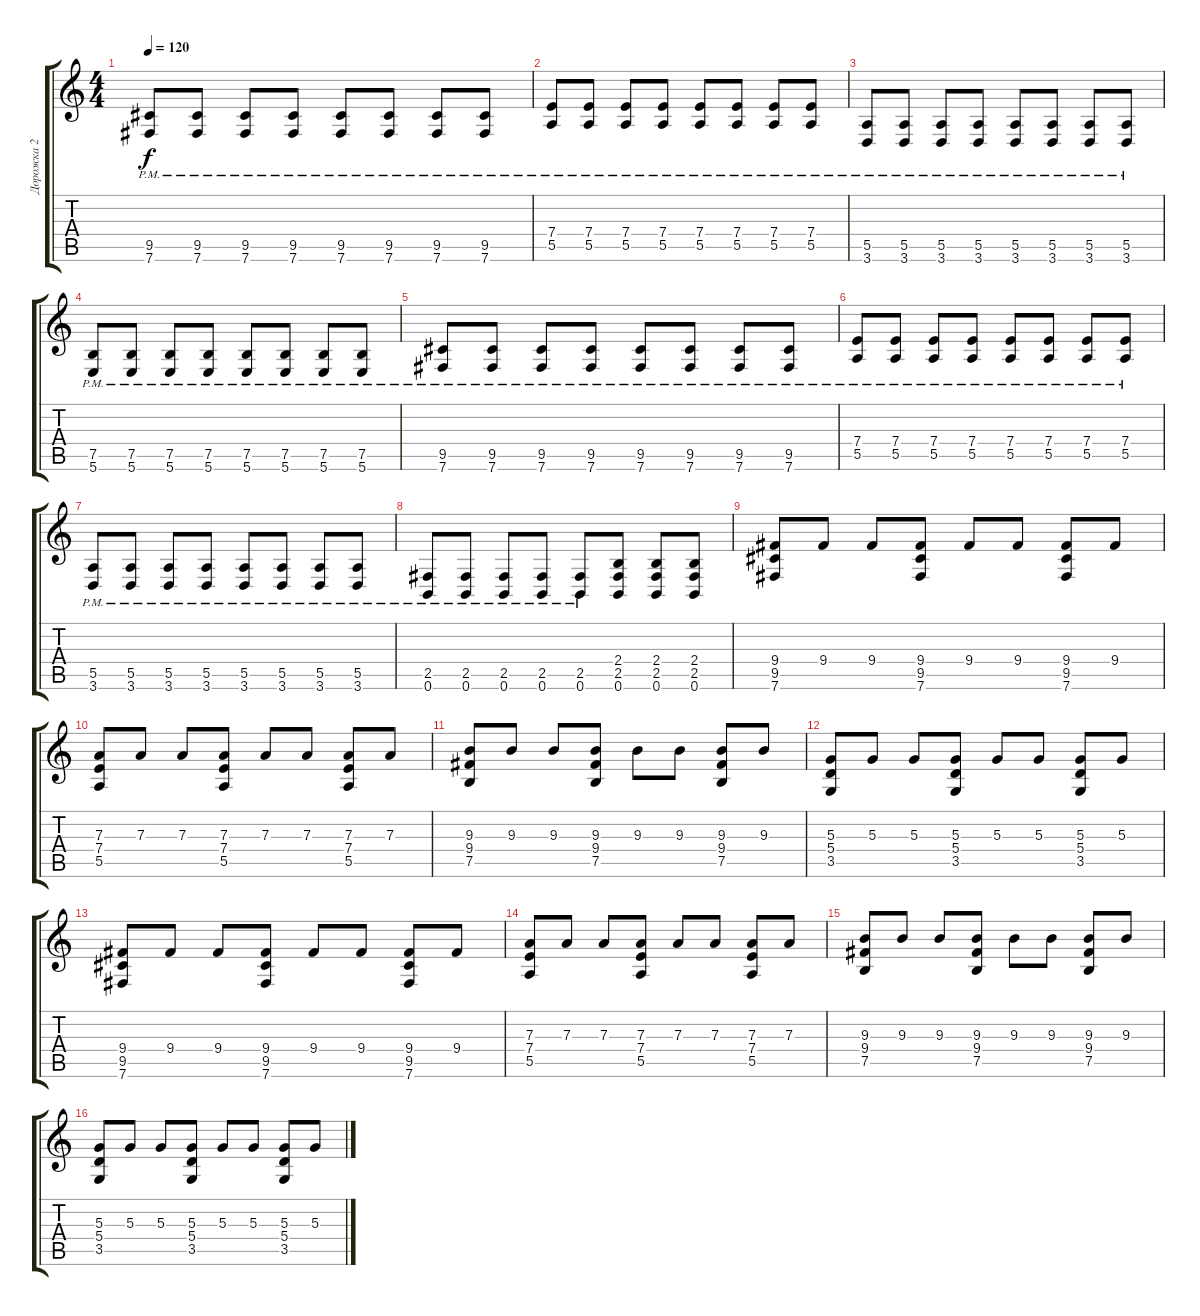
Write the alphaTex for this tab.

\track ("Дорожка 2" "Дорожка 2") {instrument distortionguitar}
\staff {score tabs}
\tuning (B3 Gb3 D3 A2 E2 B1) {hide}
\ts (4 4)
\tempo 120
\clef g2
\ks c
(9.5{pm} 7.6{pm}).8{dy f} (9.5{pm} 7.6{pm}).8 (9.5{pm} 7.6{pm}).8 (9.5{pm} 7.6{pm}).8 (9.5{pm} 7.6{pm}).8 (9.5{pm} 7.6{pm}).8 (9.5{pm} 7.6{pm}).8 (9.5{pm} 7.6{pm}).8 |
(7.4{pm} 5.5{pm}).8 (7.4{pm} 5.5{pm}).8 (7.4{pm} 5.5{pm}).8 (7.4{pm} 5.5{pm}).8 (7.4{pm} 5.5{pm}).8 (7.4{pm} 5.5{pm}).8 (7.4{pm} 5.5{pm}).8 (7.4{pm} 5.5{pm}).8 |
(5.5{pm} 3.6{pm}).8 (5.5{pm} 3.6{pm}).8 (5.5{pm} 3.6{pm}).8 (5.5{pm} 3.6{pm}).8 (5.5{pm} 3.6{pm}).8 (5.5{pm} 3.6{pm}).8 (5.5{pm} 3.6{pm}).8 (5.5{pm} 3.6{pm}).8 |
(7.5{pm} 5.6{pm}).8 (7.5{pm} 5.6{pm}).8 (7.5{pm} 5.6{pm}).8 (7.5{pm} 5.6{pm}).8 (7.5{pm} 5.6{pm}).8 (7.5{pm} 5.6{pm}).8 (7.5{pm} 5.6{pm}).8 (7.5{pm} 5.6{pm}).8 |
(9.5{pm} 7.6{pm}).8 (9.5{pm} 7.6{pm}).8 (9.5{pm} 7.6{pm}).8 (9.5{pm} 7.6{pm}).8 (9.5{pm} 7.6{pm}).8 (9.5{pm} 7.6{pm}).8 (9.5{pm} 7.6{pm}).8 (9.5{pm} 7.6{pm}).8 |
(7.4{pm} 5.5{pm}).8 (7.4{pm} 5.5{pm}).8 (7.4{pm} 5.5{pm}).8 (7.4{pm} 5.5{pm}).8 (7.4{pm} 5.5{pm}).8 (7.4{pm} 5.5{pm}).8 (7.4{pm} 5.5{pm}).8 (7.4{pm} 5.5{pm}).8 |
(5.5{pm} 3.6{pm}).8 (5.5{pm} 3.6{pm}).8 (5.5{pm} 3.6{pm}).8 (5.5{pm} 3.6{pm}).8 (5.5{pm} 3.6{pm}).8 (5.5{pm} 3.6{pm}).8 (5.5{pm} 3.6{pm}).8 (5.5{pm} 3.6{pm}).8 |
(2.5{pm} 0.6{pm}).8 (2.5{pm} 0.6{pm}).8 (2.5{pm} 0.6{pm}).8 (2.5{pm} 0.6{pm}).8 (2.5{pm} 0.6{pm}).8 (2.4 2.5 0.6).8 (2.4 2.5 0.6).8 (2.4 2.5 0.6).8 |
(9.4 9.5 7.6).8 9.4.8 9.4.8 (9.4 9.5 7.6).8 9.4.8 9.4.8 (9.4 9.5 7.6).8 9.4.8 |
(7.3 7.4 5.5).8 7.3.8 7.3.8 (7.3 7.4 5.5).8 7.3.8 7.3.8 (7.3 7.4 5.5).8 7.3.8 |
(9.3 9.4 7.5).8 9.3.8 9.3.8 (9.3 9.4 7.5).8 9.3.8 9.3.8 (9.3 9.4 7.5).8 9.3.8 |
(5.3 5.4 3.5).8 5.3.8 5.3.8 (5.3 5.4 3.5).8 5.3.8 5.3.8 (5.3 5.4 3.5).8 5.3.8 |
(9.4 9.5 7.6).8 9.4.8 9.4.8 (9.4 9.5 7.6).8 9.4.8 9.4.8 (9.4 9.5 7.6).8 9.4.8 |
(7.3 7.4 5.5).8 7.3.8 7.3.8 (7.3 7.4 5.5).8 7.3.8 7.3.8 (7.3 7.4 5.5).8 7.3.8 |
(9.3 9.4 7.5).8 9.3.8 9.3.8 (9.3 9.4 7.5).8 9.3.8 9.3.8 (9.3 9.4 7.5).8 9.3.8 |
(5.3 5.4 3.5).8 5.3.8 5.3.8 (5.3 5.4 3.5).8 5.3.8 5.3.8 (5.3 5.4 3.5).8 5.3.8
